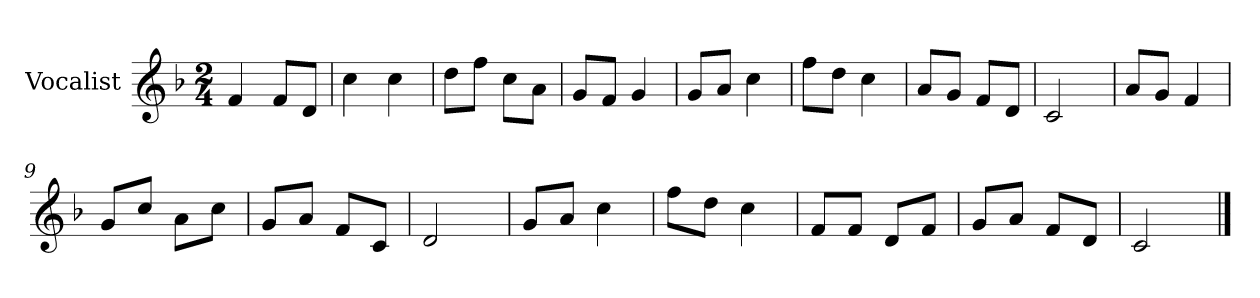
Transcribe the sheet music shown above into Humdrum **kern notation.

**kern
*part1
*staff1
*I"Vocalist
*k[b-]
*F:
*M2/4
=
4f
8fL
8dJ
=1
4cc
4cc
=2
8ddL
8ffJ
8ccL
8aJ
=3
8gL
8fJ
4g
=4
8gL
8aJ
4cc
=5
8ffL
8ddJ
4cc
=6
8aL
8gJ
8fL
8dJ
=7
2c
=8
8aL
8gJ
4f
=9
8gL
8ccJ
8aL
8ccJ
=10
8gL
8aJ
8fL
8cJ
=11
2d
=12
8gL
8aJ
4cc
=13
8ffL
8ddJ
4cc
=14
8fL
8fJ
8dL
8fJ
=15
8gL
8aJ
8fL
8dJ
=16
2c
==
*-
